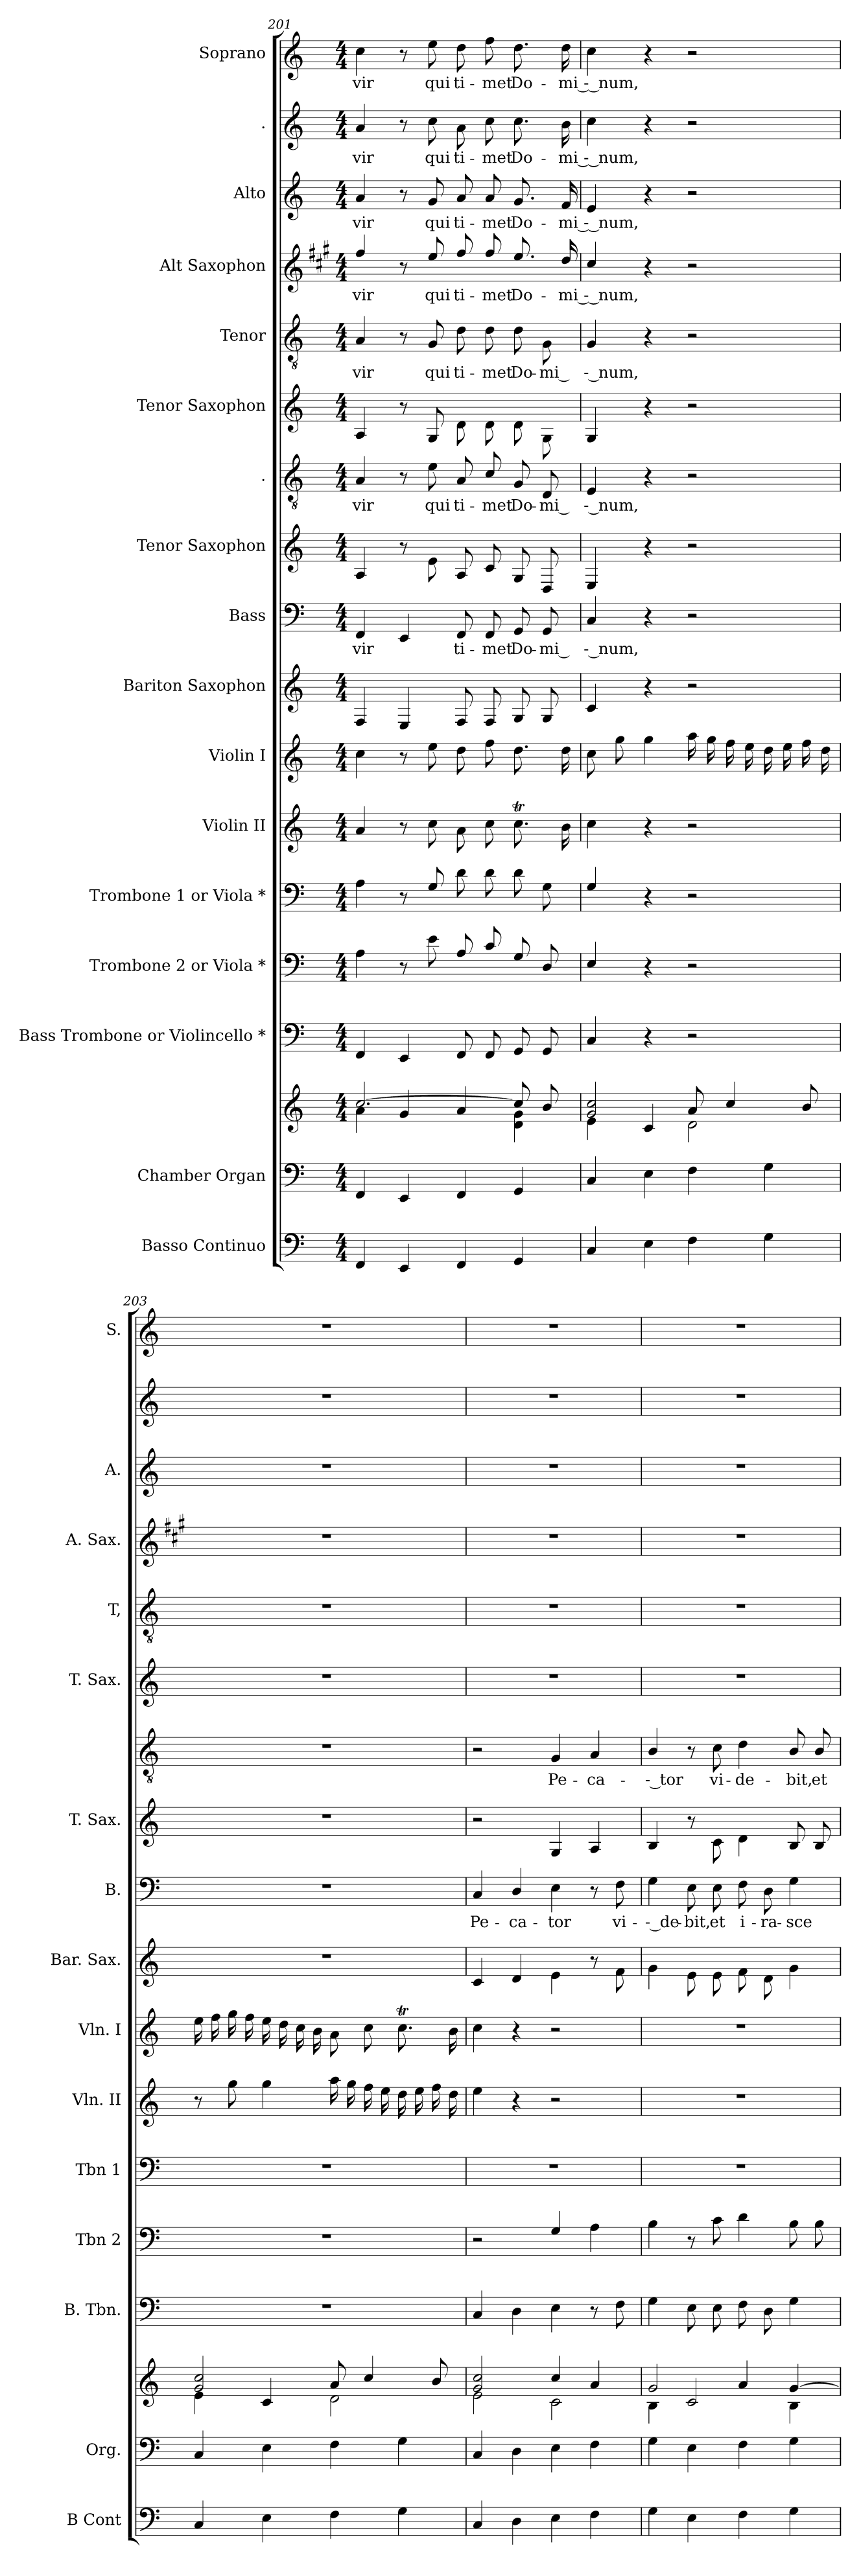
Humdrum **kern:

**kern	**kern	**kern	**kern	**kern	**kern	**kern	**kern	**kern	**kern	**text	**kern	**kern	**text	**kern	**kern	**text	**kern	**text	**kern	**text	**kern	**text	**kern	**text
*part17	*part16	*part16	*part15	*part14	*part13	*part12	*part11	*part10	*part9	*part9	*part8	*part7	*part7	*part6	*part5	*part5	*part4	*part4	*part3	*part3	*part2	*part2	*part1	*part1
*staff18	*staff17	*staff16	*staff15	*staff14	*staff13	*staff12	*staff11	*staff10	*staff9	*staff9	*staff8	*staff7	*staff7	*staff6	*staff5	*staff5	*staff4	*staff4	*staff3	*staff3	*staff2	*staff2	*staff1	*staff1
*I"Basso  Continuo	*I"Chamber  Organ	*	*I"Bass Trombone or Violincello *	*I"Trombone 2 or Viola *	*I"Trombone 1 or Viola *	*I"Violin II	*I"Violin I	*I"Bariton Saxophon	*I"Bass	*	*I"Tenor Saxophon	*I".	*	*I"Tenor Saxophon	*I"Tenor	*	*I"Alt Saxophon	*	*I"Alto	*	*I".	*	*I"Soprano	*
*I'B Cont	*I'Org.	*	*I'B. Tbn.	*I'Tbn 2	*I'Tbn 1	*I'Vln. II	*I'Vln. I	*I'Bar. Sax.	*I'B.	*	*I'T. Sax.	*	*	*I'T. Sax.	*I'T,	*	*I'A. Sax.	*	*I'A.	*	*	*	*I'S.	*
*clefF4	*clefF4	*clefG2	*clefF4	*clefF4	*clefF4	*clefG2	*clefG2	*clefG2	*clefF4	*	*clefG2	*clefGv2	*	*clefG2	*clefGv2	*	*clefG2	*	*clefG2	*	*clefG2	*	*clefG2	*
*ITrd7c12	*	*	*	*	*	*	*	*ITrd12c21	*	*	*ITrd8c14	*ITrd7c12	*	*ITrd8c14	*ITrd7c12	*	*ITrd5c9	*	*	*	*	*	*	*
*k[]	*k[]	*k[]	*k[]	*k[]	*k[]	*k[]	*k[]	*k[]	*k[]	*	*k[]	*k[]	*	*k[]	*k[]	*	*k[]	*	*k[]	*	*k[]	*	*k[]	*
*M4/4	*M4/4	*M4/4	*M4/4	*M4/4	*M4/4	*M4/4	*M4/4	*M4/4	*M4/4	*	*M4/4	*M4/4	*	*M4/4	*M4/4	*	*M4/4	*	*M4/4	*	*M4/4	*	*M4/4	*
=201	=201	=201	=201	=201	=201	=201	=201	=201	=201	=201	=201	=201	=201	=201	=201	=201	=201	=201	=201	=201	=201	=201	=201	=201
*	*	*^	*	*	*	*	*	*	*	*	*	*	*	*	*	*	*	*	*	*	*	*	*	*
!	!	!	!	!	!	!	!	!	!	!	!LO:LY:b	!	!	!LO:LY:b	!	!	!LO:LY:b	!	!LO:LY:b	!	!LO:LY:b	!	!LO:LY:b	!	!LO:LY:b
4FFF/	4FF/	[2.cc/	4a\	4FF/	4A\	4A\	4a/	4cc\	4FF/	4FF/	vir	4AA/	4AA/	vir	4AA/	4AA/	vir	4a/	vir	4a/	vir	4a/	vir	4cc\	vir
4EEE/	4EE/	.	4g/	4EE/	8r	8r	8r	8r	4EE/	4EE/	.	8r	8r	.	8r	8r	.	8r	.	8r	.	8r	.	8r	.
!	!	!	!	!	!	!	!	!	!	!	!	!	!	!LO:LY:b	!	!	!LO:LY:b	!	!LO:LY:b	!	!LO:LY:b	!	!LO:LY:b	!	!LO:LY:b
.	.	.	.	.	8e\	8G/	8cc\	8ee\	.	.	.	8E\	8E\	qui	8GG/	8GG/	qui	8g/	qui	8g/	qui	8cc\	qui	8ee\	qui
!	!	!	!	!	!	!	!	!	!	!	!LO:LY:b	!	!	!LO:LY:b	!	!	!LO:LY:b	!	!LO:LY:b	!	!LO:LY:b	!	!LO:LY:b	!	!LO:LY:b
4FFF/	4FF/	.	4a/	8FF/	8A/	8d\	8a\	8dd\	8FF/	8FF/	ti-	8AA/	8AA/	ti-	8D\	8D\	ti-	8a/	ti-	8a/	ti-	8a\	ti-	8dd\	ti-
!	!	!	!	!	!	!	!	!	!	!	!LO:LY:b	!	!	!LO:LY:b	!	!	!LO:LY:b	!	!LO:LY:b	!	!LO:LY:b	!	!LO:LY:b	!	!LO:LY:b
.	.	.	.	8FF/	8c/	8d\	8cc\	8ff\	8FF/	8FF/	-met	8C/	8C/	-met	8D\	8D\	-met	8a/	-met	8a/	-met	8cc\	-met	8ff\	-met
!	!	!	!	!	!	!	!	!	!	!	!LO:LY:b	!	!	!LO:LY:b	!	!	!LO:LY:b	!	!LO:LY:b	!	!LO:LY:b	!	!LO:LY:b	!	!LO:LY:b
4GGG/	4GG/	8cc/]	4d\ 4g\	8GG/	8G/	8d\	8.ccT\	8.dd\	8GG/	8GG/	Do-	8GG/	8GG/	Do-	8D\	8D\	Do-	8.g/	Do-	8.g/	Do-	8.cc\	Do-	8.dd\	Do-
!	!	!	!	!	!	!	!	!	!	!	!LO:LY:b	!	!	!LO:LY:b	!	!	!LO:LY:b	!	!	!	!	!	!	!	!
.	.	8b/	.	8GG/	8D/	8G\	.	.	8GG/	8GG/	-mi --	8DD/	8DD/	-mi --	8GG\	8GG\	-mi --	.	.	.	.	.	.	.	.
!	!	!	!	!	!	!	!	!	!	!	!	!	!	!	!	!	!	!	!LO:LY:b	!	!LO:LY:b	!	!LO:LY:b	!	!LO:LY:b
.	.	.	.	.	.	.	16b\	16dd\	.	.	.	.	.	.	.	.	.	16f/	-mi --	16f/	-mi --	16b\	-mi --	16dd\	-mi --
!!LO:PB:g=z
=202	=202	=202	=202	=202	=202	=202	=202	=202	=202	=202	=202	=202	=202	=202	=202	=202	=202	=202	=202	=202	=202	=202	=202	=202	=202
!	!	!	!	!	!	!	!	!	!	!	!LO:LY:b	!	!	!LO:LY:b	!	!	!LO:LY:b	!	!LO:LY:b	!	!LO:LY:b	!	!LO:LY:b	!	!LO:LY:b
4CC/	4C/	2g/ 2cc/	4e\	4C/	4E/	4G/	4cc\	8cc\	4C/	4C/	-- num,	4EE/	4EE/	-- num,	4GG/	4GG/	-- num,	4e/	-- num,	4e/	-- num,	4cc\	-- num,	4cc\	-- num,
.	.	.	.	.	.	.	.	8gg\	.	.	.	.	.	.	.	.	.	.	.	.	.	.	.	.	.
4EE\	4E\	.	4c/	4r	4r	4r	4r	4gg\	4r	4r	.	4r	4r	.	4r	4r	.	4r	.	4r	.	4r	.	4r	.
4FF\	4F\	8a/	2d\	2r	2r	2r	2r	16aa\	2r	2r	.	2r	2r	.	2r	2r	.	2r	.	2r	.	2r	.	2r	.
.	.	.	.	.	.	.	.	16gg\	.	.	.	.	.	.	.	.	.	.	.	.	.	.	.	.	.
.	.	4cc/	.	.	.	.	.	16ff\	.	.	.	.	.	.	.	.	.	.	.	.	.	.	.	.	.
.	.	.	.	.	.	.	.	16ee\	.	.	.	.	.	.	.	.	.	.	.	.	.	.	.	.	.
4GG\	4G\	.	.	.	.	.	.	16dd\	.	.	.	.	.	.	.	.	.	.	.	.	.	.	.	.	.
.	.	.	.	.	.	.	.	16ee\	.	.	.	.	.	.	.	.	.	.	.	.	.	.	.	.	.
.	.	8b/	.	.	.	.	.	16ff\	.	.	.	.	.	.	.	.	.	.	.	.	.	.	.	.	.
.	.	.	.	.	.	.	.	16dd\	.	.	.	.	.	.	.	.	.	.	.	.	.	.	.	.	.
=203	=203	=203	=203	=203	=203	=203	=203	=203	=203	=203	=203	=203	=203	=203	=203	=203	=203	=203	=203	=203	=203	=203	=203	=203	=203
4CC/	4C/	2g/ 2cc/	4e\	1r	1r	1r	8r	16ee\	1r	1r	.	1r	1r	.	1r	1r	.	1r	.	1r	.	1r	.	1r	.
.	.	.	.	.	.	.	.	16ff\	.	.	.	.	.	.	.	.	.	.	.	.	.	.	.	.	.
.	.	.	.	.	.	.	8gg\	16gg\	.	.	.	.	.	.	.	.	.	.	.	.	.	.	.	.	.
.	.	.	.	.	.	.	.	16ff\	.	.	.	.	.	.	.	.	.	.	.	.	.	.	.	.	.
4EE\	4E\	.	4c/	.	.	.	4gg\	16ee\	.	.	.	.	.	.	.	.	.	.	.	.	.	.	.	.	.
.	.	.	.	.	.	.	.	16dd\	.	.	.	.	.	.	.	.	.	.	.	.	.	.	.	.	.
.	.	.	.	.	.	.	.	16cc\	.	.	.	.	.	.	.	.	.	.	.	.	.	.	.	.	.
.	.	.	.	.	.	.	.	16b\	.	.	.	.	.	.	.	.	.	.	.	.	.	.	.	.	.
4FF\	4F\	8a/	2d\	.	.	.	16aa\	8a\	.	.	.	.	.	.	.	.	.	.	.	.	.	.	.	.	.
.	.	.	.	.	.	.	16gg\	.	.	.	.	.	.	.	.	.	.	.	.	.	.	.	.	.	.
.	.	4cc/	.	.	.	.	16ff\	8cc\	.	.	.	.	.	.	.	.	.	.	.	.	.	.	.	.	.
.	.	.	.	.	.	.	16ee\	.	.	.	.	.	.	.	.	.	.	.	.	.	.	.	.	.	.
4GG\	4G\	.	.	.	.	.	16dd\	8.ccT\	.	.	.	.	.	.	.	.	.	.	.	.	.	.	.	.	.
.	.	.	.	.	.	.	16ee\	.	.	.	.	.	.	.	.	.	.	.	.	.	.	.	.	.	.
.	.	8b/	.	.	.	.	16ff\	.	.	.	.	.	.	.	.	.	.	.	.	.	.	.	.	.	.
.	.	.	.	.	.	.	16dd\	16b\	.	.	.	.	.	.	.	.	.	.	.	.	.	.	.	.	.
=204	=204	=204	=204	=204	=204	=204	=204	=204	=204	=204	=204	=204	=204	=204	=204	=204	=204	=204	=204	=204	=204	=204	=204	=204	=204
!	!	!	!	!	!	!	!	!	!	!	!LO:LY:b	!	!	!	!	!	!	!	!	!	!	!	!	!	!
4CC/	4C/	2g/ 2cc/	2e\	4C/	2r	1r	4ee\	4cc\	4C/	4C/	Pe-	2r	2r	.	1r	1r	.	1r	.	1r	.	1r	.	1r	.
!	!	!	!	!	!	!	!	!	!	!	!LO:LY:b	!	!	!	!	!	!	!	!	!	!	!	!	!	!
4DD\	4D\	.	.	4D\	.	.	4r	4r	4D/	4D/	-ca-	.	.	.	.	.	.	.	.	.	.	.	.	.	.
!	!	!	!	!	!	!	!	!	!	!	!LO:LY:b	!	!	!LO:LY:b	!	!	!	!	!	!	!	!	!	!	!
4EE\	4E\	4cc/	2c\	4E\	4G/	.	2r	2r	4E\	4E\	-tor	4GG/	4GG/	Pe-	.	.	.	.	.	.	.	.	.	.	.
!	!	!	!	!	!	!	!	!	!	!	!	!	!	!LO:LY:b	!	!	!	!	!	!	!	!	!	!	!
4FF\	4F\	4a/	.	8r	4A\	.	.	.	8r	8r	.	4AA/	4AA/	-ca-	.	.	.	.	.	.	.	.	.	.	.
!	!	!	!	!	!	!	!	!	!	!	!LO:LY:b	!	!	!	!	!	!	!	!	!	!	!	!	!	!
.	.	.	.	8F\	.	.	.	.	8F\	8F\	vi-	.	.	.	.	.	.	.	.	.	.	.	.	.	.
!!LO:PB:g=z
=205	=205	=205	=205	=205	=205	=205	=205	=205	=205	=205	=205	=205	=205	=205	=205	=205	=205	=205	=205	=205	=205	=205	=205	=205	=205
!	!	!	!	!	!	!	!	!	!	!	!LO:LY:b	!	!	!LO:LY:b	!	!	!	!	!	!	!	!	!	!	!
4GG\	4G\	2g/	4B\	4G\	4B\	1r	1r	1r	4G\	4G\	-- de-	4BB/	4BB/	-- tor	1r	1r	.	1r	.	1r	.	1r	.	1r	.
!	!	!	!	!	!	!	!	!	!	!	!LO:LY:b	!	!	!	!	!	!	!	!	!	!	!	!	!	!
4EE\	4E\	.	2c/	8E\	8r	.	.	.	8E\	8E\	-bit,	8r	8r	.	.	.	.	.	.	.	.	.	.	.	.
!	!	!	!	!	!	!	!	!	!	!	!LO:LY:b	!	!	!LO:LY:b	!	!	!	!	!	!	!	!	!	!	!
.	.	.	.	8E\	8c\	.	.	.	8E\	8E\	et	8C\	8C\	vi-	.	.	.	.	.	.	.	.	.	.	.
!	!	!	!	!	!	!	!	!	!	!	!LO:LY:b	!	!	!LO:LY:b	!	!	!	!	!	!	!	!	!	!	!
4FF\	4F\	4a/	.	8F\	4d\	.	.	.	8F\	8F\	i-	4D\	4D\	-de-	.	.	.	.	.	.	.	.	.	.	.
!	!	!	!	!	!	!	!	!	!	!	!LO:LY:b	!	!	!	!	!	!	!	!	!	!	!	!	!	!
.	.	.	.	8D\	.	.	.	.	8D\	8D\	-ra-	.	.	.	.	.	.	.	.	.	.	.	.	.	.
!	!	!	!	!	!	!	!	!	!	!	!LO:LY:b	!	!	!LO:LY:b	!	!	!	!	!	!	!	!	!	!	!
4GG\	4G\	[4g/	4B\	4G\	8B\	.	.	.	4G\	4G\	-sce-	8BB/	8BB/	-bit,	.	.	.	.	.	.	.	.	.	.	.
!	!	!	!	!	!	!	!	!	!	!	!	!	!	!LO:LY:b	!	!	!	!	!	!	!	!	!	!	!
.	.	.	.	.	8B\	.	.	.	.	.	.	8BB/	8BB/	et	.	.	.	.	.	.	.	.	.	.	.
*	*	*v	*v	*	*	*	*	*	*	*	*	*	*	*	*	*	*	*	*	*	*	*	*	*	*
=	=	=	=	=	=	=	=	=	=	=	=	=	=	=	=	=	=	=	=	=	=	=	=	=
*-	*-	*-	*-	*-	*-	*-	*-	*-	*-	*-	*-	*-	*-	*-	*-	*-	*-	*-	*-	*-	*-	*-	*-	*-
